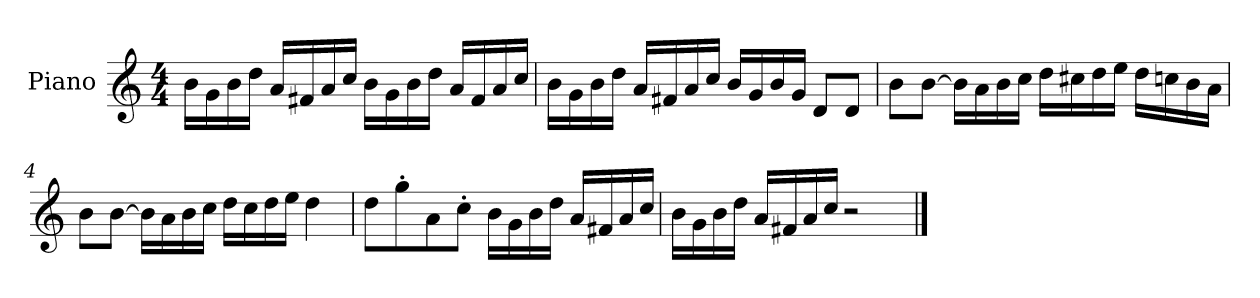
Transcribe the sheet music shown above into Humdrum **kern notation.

**kern
*part1
*staff1
*I"Piano
*I'P-no
*clefG2
*k[]
*M4/4
*MM90
=1
16b\LL
16g\
16b\
16dd\JJ
16a/LL
16f#X/
16a/
16cc/JJ
16b\LL
16g\
16b\
16dd\JJ
16a/LL
16f#/
16a/
16cc/JJ
=2
16b\LL
16g\
16b\
16dd\JJ
16a/LL
16f#X/
16a/
16cc/JJ
16b/LL
16g/
16b/
16g/JJ
8d/L
8d/J
!!LO:LB:g=z
=3
8b\L
[8b\J
16b\LL]
16a\
16b\
16cc\JJ
16dd\LL
16cc#X\
16dd\
16ee\JJ
16dd\LL
16ccn\
16b\
16a\JJ
=4
8b\L
[8b\J
16b\LL]
16a\
16b\
16cc\JJ
16dd\LL
16cc\
16dd\
16ee\JJ
4dd\
=5
8dd\L
8gg'\
8a\
8cc'\J
16b\LL
16g\
16b\
16dd\JJ
16a/LL
16f#X/
16a/
16cc/JJ
!!LO:LB:g=z
=6
16b\LL
16g\
16b\
16dd\JJ
16a/LL
16f#X/
16a/
16cc/JJ
2r
==
*-
